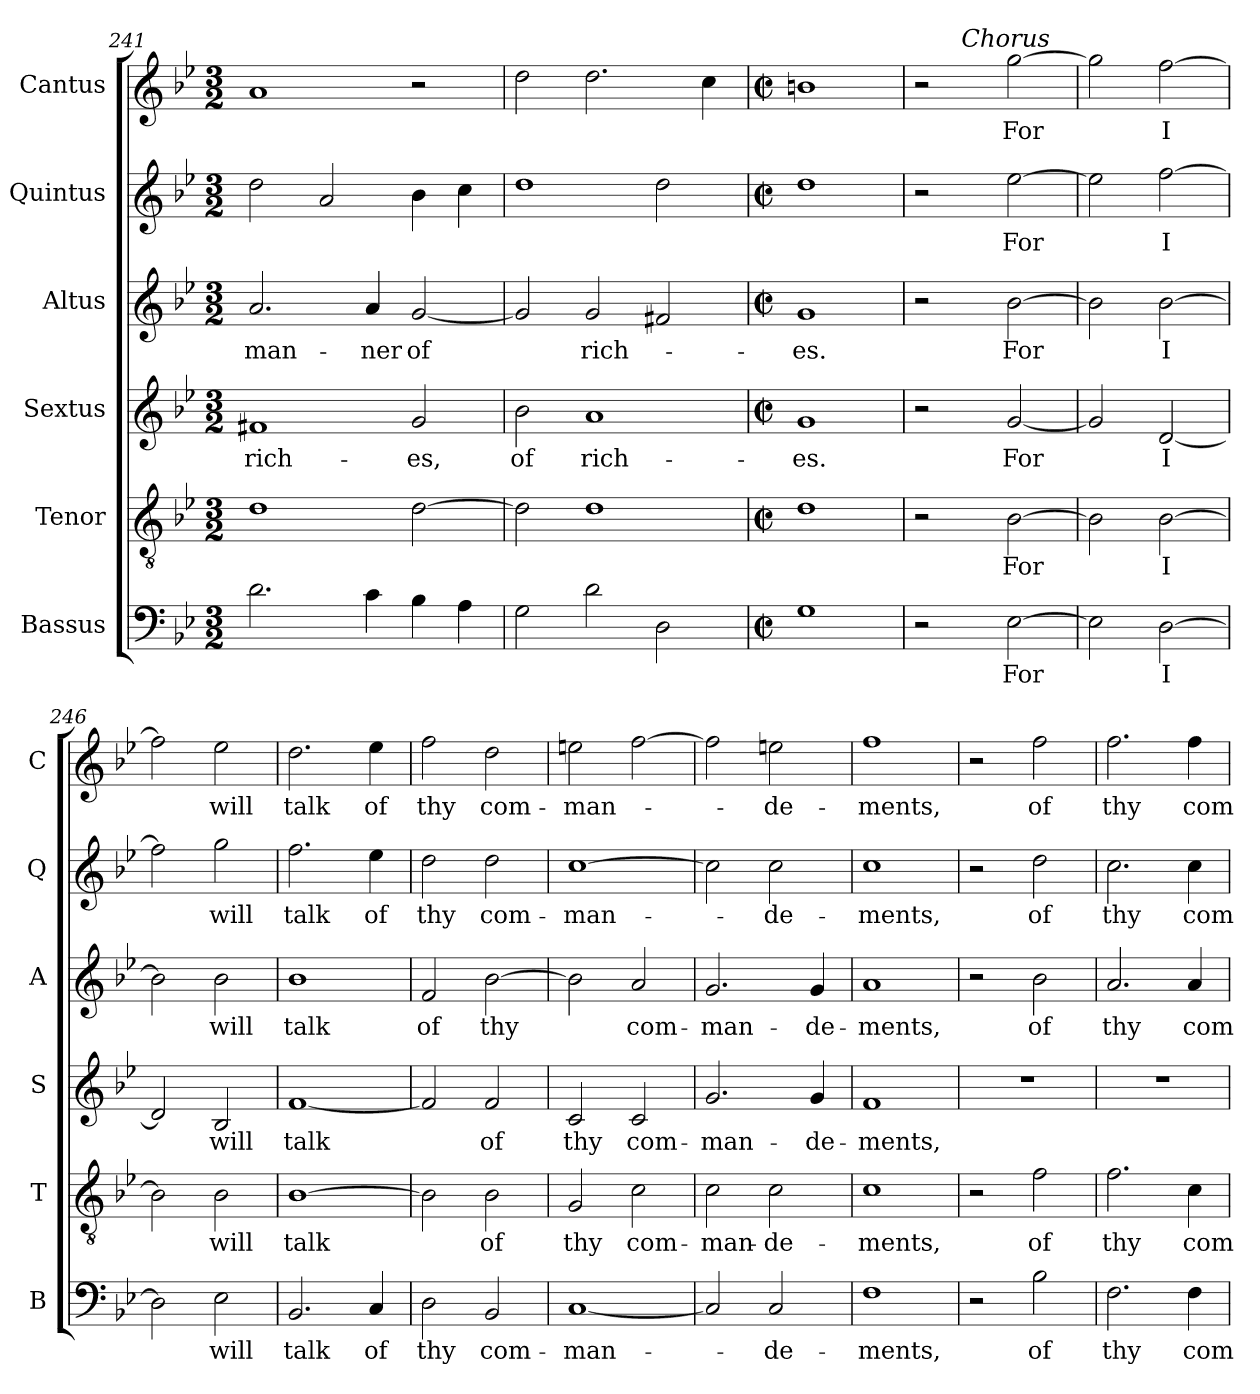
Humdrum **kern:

**kern	**text	**kern	**text	**kern	**text	**kern	**text	**kern	**text	**kern	**text
*part6	*part6	*part5	*part5	*part4	*part4	*part3	*part3	*part2	*part2	*part1	*part1
*staff6	*staff6	*staff5	*staff5	*staff4	*staff4	*staff3	*staff3	*staff2	*staff2	*staff1	*staff1
*I"Bassus	*	*I"Tenor	*	*I"Sextus	*	*I"Altus	*	*I"Quintus	*	*I"Cantus	*
*I'B	*	*I'T	*	*I'S	*	*I'A	*	*I'Q	*	*I'C	*
*clefF4	*	*clefGv2	*	*clefG2	*	*clefG2	*	*clefG2	*	*clefG2	*
*k[b-e-]	*	*k[b-e-]	*	*k[b-e-]	*	*k[b-e-]	*	*k[b-e-]	*	*k[b-e-]	*
*B-:	*	*B-:	*	*B-:	*	*B-:	*	*B-:	*	*B-:	*
*M3/2	*	*M3/2	*	*M3/2	*	*M3/2	*	*M3/2	*	*M3/2	*
=241	=241	=241	=241	=241	=241	=241	=241	=241	=241	=241	=241
!	!	!	!	!	!LO:LY:b	!	!LO:LY:b	!	!	!	!
2.d\	.	1d	.	1f#X	rich-	2.a/	man-	2dd\	.	1a	.
.	.	.	.	.	.	.	.	2a/	.	.	.
!	!	!	!	!	!	!	!LO:LY:b	!	!	!	!
4c\	.	.	.	.	.	4a/	-ner	.	.	.	.
!	!	!	!	!	!LO:LY:b	!	!LO:LY:b	!	!	!	!
4B-\	.	[2d\	.	2g/	-es,	[2g/	of	4b-\	.	2r	.
4A\	.	.	.	.	.	.	.	4cc\	.	.	.
=242	=242	=242	=242	=242	=242	=242	=242	=242	=242	=242	=242
!	!	!	!	!	!LO:LY:b	!	!	!	!	!	!
2G\	.	2d\]	.	2b-\	of	2g/]	.	1dd	.	2dd\	.
!	!	!	!	!	!LO:LY:b	!	!LO:LY:b	!	!	!	!
2d\	.	1d	.	1a	rich-	2g/	rich-	.	.	2.dd\	.
2D\	.	.	.	.	.	2f#X/	.	2dd\	.	.	.
.	.	.	.	.	.	.	.	.	.	4cc\	.
!!LO:LB:g=z
=243	=243	=243	=243	=243	=243	=243	=243	=243	=243	=243	=243
*M2/2	*	*M2/2	*	*M2/2	*	*M2/2	*	*M2/2	*	*M2/2	*
*met(c|)	*	*met(c|)	*	*met(c|)	*	*met(c|)	*	*met(c|)	*	*met(c|)	*
!	!	!	!	!	!LO:LY:b	!	!LO:LY:b	!	!	!	!
1G	.	1d	.	1g	-es.	1g	-es.	1dd	.	1bn	.
=244	=244	=244	=244	=244	=244	=244	=244	=244	=244	=244	=244
*	*	*	*	*	*	*	*	*	*	*^	*
2r	.	2r	.	2r	.	2r	.	2r	.	2r	4ryy	.
!	!	!	!	!	!	!	!	!	!	!	!LO:TX:a:i:t=Chorus	!
.	.	.	.	.	.	.	.	.	.	.	2.ryy	.
!	!LO:LY:b	!	!LO:LY:b	!	!LO:LY:b	!	!LO:LY:b	!	!LO:LY:b	!	!	!LO:LY:b
[2E-\	For	[2B-\	For	[2g/	For	[2b-\	For	[2ee-\	For	[2gg\	.	For
*	*	*	*	*	*	*	*	*	*	*v	*v	*
=245	=245	=245	=245	=245	=245	=245	=245	=245	=245	=245	=245
2E-\]	.	2B-\]	.	2g/]	.	2b-\]	.	2ee-\]	.	2gg\]	.
!	!LO:LY:b	!	!LO:LY:b	!	!LO:LY:b	!	!LO:LY:b	!	!LO:LY:b	!	!LO:LY:b
[2D\	I	[2B-\	I	[2d/	I	[2b-\	I	[2ff\	I	[2ff\	I
=246	=246	=246	=246	=246	=246	=246	=246	=246	=246	=246	=246
2D\]	.	2B-\]	.	2d/]	.	2b-\]	.	2ff\]	.	2ff\]	.
!	!LO:LY:b	!	!LO:LY:b	!	!LO:LY:b	!	!LO:LY:b	!	!LO:LY:b	!	!LO:LY:b
2E-\	will	2B-\	will	2B-/	will	2b-\	will	2gg\	will	2ee-\	will
=247	=247	=247	=247	=247	=247	=247	=247	=247	=247	=247	=247
!	!LO:LY:b	!	!LO:LY:b	!	!LO:LY:b	!	!LO:LY:b	!	!LO:LY:b	!	!LO:LY:b
2.BB-/	talk	[1B-	talk	[1f	talk	1b-	talk	2.ff\	talk	2.dd\	talk
!	!LO:LY:b	!	!	!	!	!	!	!	!LO:LY:b	!	!LO:LY:b
4C/	of	.	.	.	.	.	.	4ee-\	of	4ee-\	of
=248	=248	=248	=248	=248	=248	=248	=248	=248	=248	=248	=248
!	!LO:LY:b	!	!	!	!	!	!LO:LY:b	!	!LO:LY:b	!	!LO:LY:b
2D\	thy	2B-\]	.	2f/]	.	2f/	of	2dd\	thy	2ff\	thy
!	!LO:LY:b	!	!LO:LY:b	!	!LO:LY:b	!	!LO:LY:b	!	!LO:LY:b	!	!LO:LY:b
2BB-/	com-	2B-\	of	2f/	of	[2b-\	thy	2dd\	com-	2dd\	com-
=249	=249	=249	=249	=249	=249	=249	=249	=249	=249	=249	=249
!	!LO:LY:b	!	!LO:LY:b	!	!LO:LY:b	!	!	!	!LO:LY:b	!	!LO:LY:b
[1C	-man-	2G/	thy	2c/	thy	2b-\]	.	[1cc	-man-	2een\	-man-
!	!	!	!LO:LY:b	!	!LO:LY:b	!	!LO:LY:b	!	!	!	!
.	.	2c\	com-	2c/	com-	2a/	com-	.	.	[2ff\	.
!!LO:PB:g=z
=250	=250	=250	=250	=250	=250	=250	=250	=250	=250	=250	=250
!	!	!	!LO:LY:b	!	!LO:LY:b	!	!LO:LY:b	!	!	!	!
2C/]	.	2c\	-man-	2.g/	-man-	2.g/	-man-	2cc\]	.	2ff\]	.
!	!LO:LY:b	!	!LO:LY:b	!	!	!	!	!	!LO:LY:b	!	!LO:LY:b
2C/	-de-	2c\	-de-	.	.	.	.	2cc\	-de-	2een\	-de-
!	!	!	!	!	!LO:LY:b	!	!LO:LY:b	!	!	!	!
.	.	.	.	4g/	-de-	4g/	-de-	.	.	.	.
=251	=251	=251	=251	=251	=251	=251	=251	=251	=251	=251	=251
!	!LO:LY:b	!	!LO:LY:b	!	!LO:LY:b	!	!LO:LY:b	!	!LO:LY:b	!	!LO:LY:b
1F	-ments,	1c	-ments,	1f	-ments,	1a	-ments,	1cc	-ments,	1ff	-ments,
=252	=252	=252	=252	=252	=252	=252	=252	=252	=252	=252	=252
2r	.	2r	.	1r	.	2r	.	2r	.	2r	.
!	!LO:LY:b	!	!LO:LY:b	!	!	!	!LO:LY:b	!	!LO:LY:b	!	!LO:LY:b
2B-\	of	2f\	of	.	.	2b-\	of	2dd\	of	2ff\	of
=253	=253	=253	=253	=253	=253	=253	=253	=253	=253	=253	=253
!	!LO:LY:b	!	!LO:LY:b	!	!	!	!LO:LY:b	!	!LO:LY:b	!	!LO:LY:b
2.F\	thy	2.f\	thy	1r	.	2.a/	thy	2.cc\	thy	2.ff\	thy
!	!LO:LY:b	!	!LO:LY:b	!	!	!	!LO:LY:b	!	!LO:LY:b	!	!LO:LY:b
4F\	com-	4c\	com-	.	.	4a/	com-	4cc\	com-	4ff\	com-
=	=	=	=	=	=	=	=	=	=	=	=
*-	*-	*-	*-	*-	*-	*-	*-	*-	*-	*-	*-
